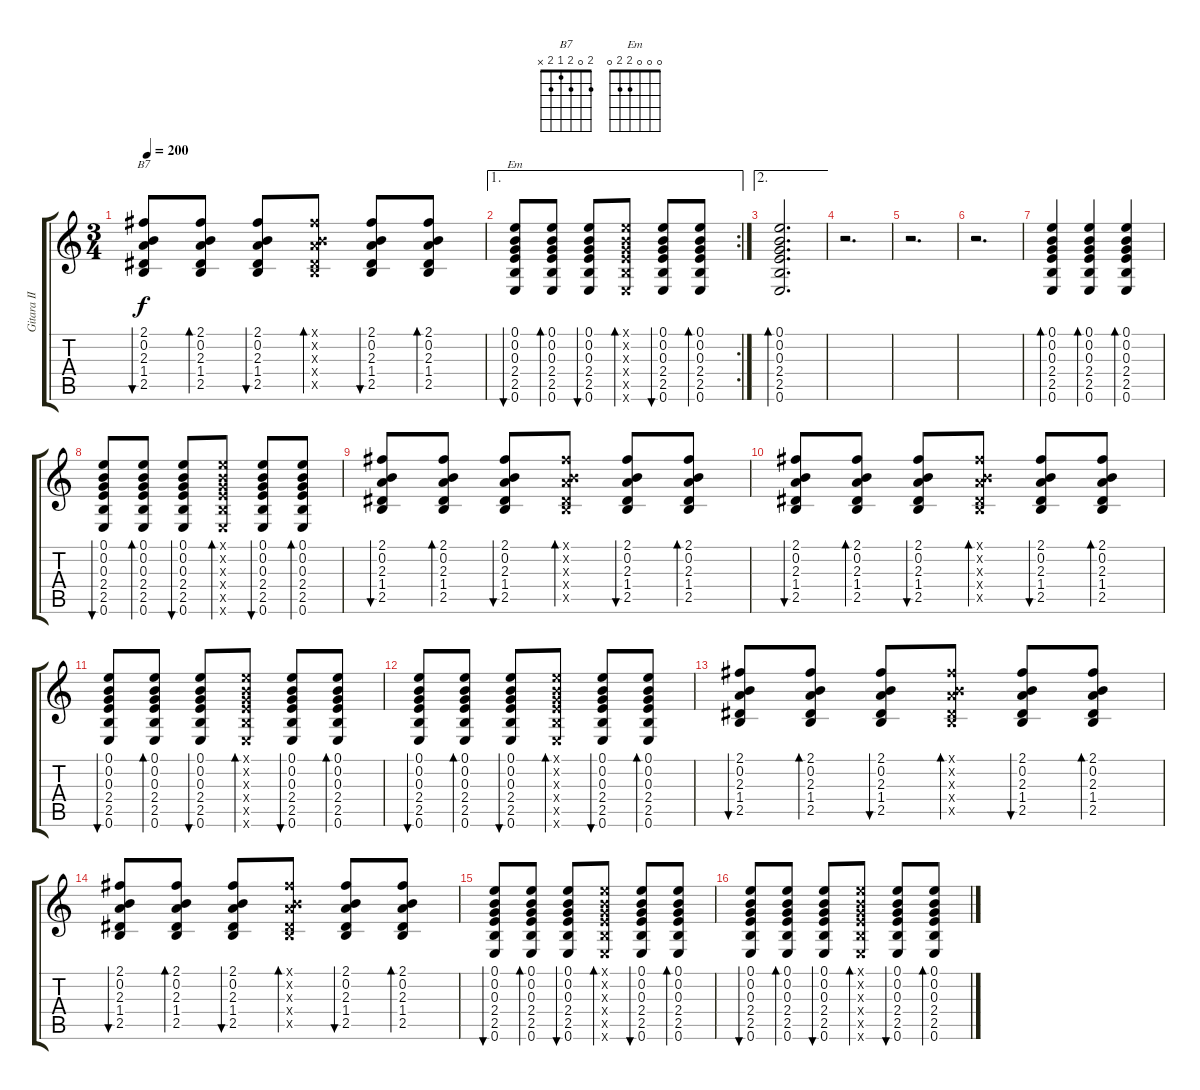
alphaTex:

\track ("Gitara II" "Gitara II") {instrument acousticguitarnylon}
\staff {score tabs}
\tuning (E4 B3 G3 D3 A2 E2) {hide}
\chord ("B7" 2 0 2 1 2 x)
\chord ("Em" 0 0 0 2 2 0)
\ts (3 4)
\tempo 200
\clef g2
\ks c
(2.1 0.2 2.3 1.4 2.5).8{bu 60 ch "B7" dy f} (2.1 0.2 2.3 1.4 2.5).8{bd 60} (2.1 0.2 2.3 1.4 2.5).8{bu 60} (2.1{x} 0.2{x} 2.3{x} 1.4{x} 2.5{x}).8{bd 60} (2.1 0.2 2.3 1.4 2.5).8{bu 60} (2.1 0.2 2.3 1.4 2.5).8{bd 60} |
\ae 1
\rc 2
(0.1 0.2 0.3 2.4 2.5 0.6).8{bu 30 ch "Em"} (0.1 0.2 0.3 2.4 2.5 0.6).8{bd 30} (0.1 0.2 0.3 2.4 2.5 0.6).8{bu 30} (0.1{x} 0.2{x} 0.3{x} 2.4{x} 2.5{x} 0.6{x}).8{bd 30} (0.1 0.2 0.3 2.4 2.5 0.6).8{bu 30} (0.1 0.2 0.3 2.4 2.5 0.6).8{bd 30} |
\ae 2
(0.1 0.2 0.3 2.4 2.5 0.6).2{d bd 60} |
r.2{d} |
r.2{d} |
r.2{d} |
(0.1 0.2 0.3 2.4 2.5 0.6).4{bd 60} (0.1 0.2 0.3 2.4 2.5 0.6).4{bd 60} (0.1 0.2 0.3 2.4 2.5 0.6).4{bd 60} |
(0.1 0.2 0.3 2.4 2.5 0.6).8{bu 30} (0.1 0.2 0.3 2.4 2.5 0.6).8{bd 30} (0.1 0.2 0.3 2.4 2.5 0.6).8{bu 30} (0.1{x} 0.2{x} 0.3{x} 2.4{x} 2.5{x} 0.6{x}).8{bd 30} (0.1 0.2 0.3 2.4 2.5 0.6).8{bu 30} (0.1 0.2 0.3 2.4 2.5 0.6).8{bd 30} |
(2.1 0.2 2.3 1.4 2.5).8{bu 60} (2.1 0.2 2.3 1.4 2.5).8{bd 60} (2.1 0.2 2.3 1.4 2.5).8{bu 60} (2.1{x} 0.2{x} 2.3{x} 1.4{x} 2.5{x}).8{bd 60} (2.1 0.2 2.3 1.4 2.5).8{bu 60} (2.1 0.2 2.3 1.4 2.5).8{bd 60} |
(2.1 0.2 2.3 1.4 2.5).8{bu 60} (2.1 0.2 2.3 1.4 2.5).8{bd 60} (2.1 0.2 2.3 1.4 2.5).8{bu 60} (2.1{x} 0.2{x} 2.3{x} 1.4{x} 2.5{x}).8{bd 60} (2.1 0.2 2.3 1.4 2.5).8{bu 60} (2.1 0.2 2.3 1.4 2.5).8{bd 60} |
(0.1 0.2 0.3 2.4 2.5 0.6).8{bu 30} (0.1 0.2 0.3 2.4 2.5 0.6).8{bd 30} (0.1 0.2 0.3 2.4 2.5 0.6).8{bu 30} (0.1{x} 0.2{x} 0.3{x} 2.4{x} 2.5{x} 0.6{x}).8{bd 30} (0.1 0.2 0.3 2.4 2.5 0.6).8{bu 30} (0.1 0.2 0.3 2.4 2.5 0.6).8{bd 30} |
(0.1 0.2 0.3 2.4 2.5 0.6).8{bu 30} (0.1 0.2 0.3 2.4 2.5 0.6).8{bd 30} (0.1 0.2 0.3 2.4 2.5 0.6).8{bu 30} (0.1{x} 0.2{x} 0.3{x} 2.4{x} 2.5{x} 0.6{x}).8{bd 30} (0.1 0.2 0.3 2.4 2.5 0.6).8{bu 30} (0.1 0.2 0.3 2.4 2.5 0.6).8{bd 30} |
(2.1 0.2 2.3 1.4 2.5).8{bu 60} (2.1 0.2 2.3 1.4 2.5).8{bd 60} (2.1 0.2 2.3 1.4 2.5).8{bu 60} (2.1{x} 0.2{x} 2.3{x} 1.4{x} 2.5{x}).8{bd 60} (2.1 0.2 2.3 1.4 2.5).8{bu 60} (2.1 0.2 2.3 1.4 2.5).8{bd 60} |
(2.1 0.2 2.3 1.4 2.5).8{bu 60} (2.1 0.2 2.3 1.4 2.5).8{bd 60} (2.1 0.2 2.3 1.4 2.5).8{bu 60} (2.1{x} 0.2{x} 2.3{x} 1.4{x} 2.5{x}).8{bd 60} (2.1 0.2 2.3 1.4 2.5).8{bu 60} (2.1 0.2 2.3 1.4 2.5).8{bd 60} |
(0.1 0.2 0.3 2.4 2.5 0.6).8{bu 30} (0.1 0.2 0.3 2.4 2.5 0.6).8{bd 30} (0.1 0.2 0.3 2.4 2.5 0.6).8{bu 30} (0.1{x} 0.2{x} 0.3{x} 2.4{x} 2.5{x} 0.6{x}).8{bd 30} (0.1 0.2 0.3 2.4 2.5 0.6).8{bu 30} (0.1 0.2 0.3 2.4 2.5 0.6).8{bd 30} |
(0.1 0.2 0.3 2.4 2.5 0.6).8{bu 30} (0.1 0.2 0.3 2.4 2.5 0.6).8{bd 30} (0.1 0.2 0.3 2.4 2.5 0.6).8{bu 30} (0.1{x} 0.2{x} 0.3{x} 2.4{x} 2.5{x} 0.6{x}).8{bd 30} (0.1 0.2 0.3 2.4 2.5 0.6).8{bu 30} (0.1 0.2 0.3 2.4 2.5 0.6).8{bd 30}
